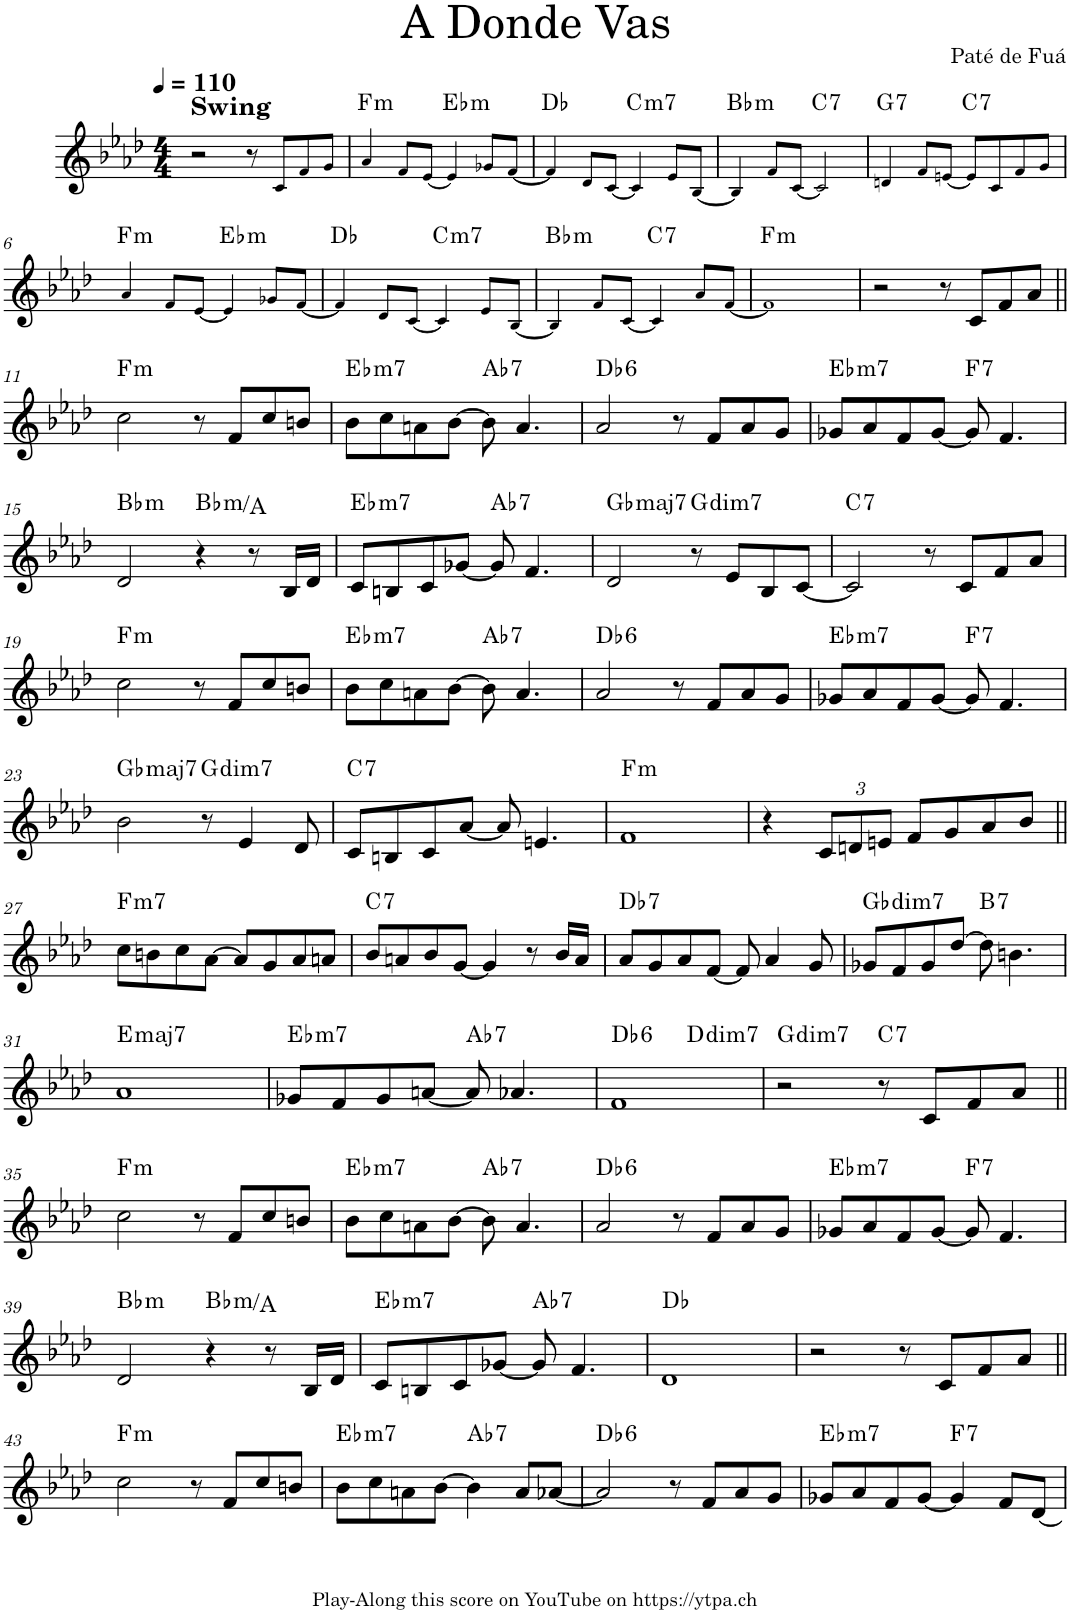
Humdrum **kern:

**kern	**harte
*part1	*part1
*staff1	*
*I"Piano	*
*I'Pno.	*
*clefG2	*
*k[b-e-a-d-]	*
*M4/4	*
*MM110	*
=1	=1
!LO:TX:a:B:t=Swing	!
2r	.
8r	.
8c!/L	.
8f!/	.
8g!/J	.
=2	=2
!	!LO:H:kt=m
4a-!/	F:min
8f!/L	.
[8e-!/J	.
!	!LO:H:kt=m
4e-!/]	Eb:min
8g-X!/L	.
[8f!/J	.
=3	=3
4f!/]	Db:maj
8d-!/L	.
[8c!/J	.
!	!LO:H:kt=m7
4c!/]	C:min7
8e-!/L	.
[8B-!/J	.
=4	=4
!	!LO:H:kt=m
4B-!/]	Bb:min
8f!/L	.
[8c!/J	.
!	!LO:H:kt=7
2c!/]	C:7
=5	=5
!	!LO:H:kt=7
4dn!/	G:7
8f!/L	.
[8en!/J	.
!	!LO:H:kt=7
8e!/L]	C:7
8c!/	.
8f!/	.
8g!/J	.
!!LO:LB:g=z
=6	=6
!	!LO:H:kt=m
4a-!/	F:min
8f!/L	.
[8e-!/J	.
!	!LO:H:kt=m
4e-!/]	Eb:min
8g-X!/L	.
[8f!/J	.
=7	=7
4f!/]	Db:maj
8d-!/L	.
[8c!/J	.
!	!LO:H:kt=m7
4c!/]	C:min7
8e-!/L	.
[8B-!/J	.
=8	=8
!	!LO:H:kt=m
4B-!/]	Bb:min
8f!/L	.
[8c!/J	.
!	!LO:H:kt=7
4c!/]	C:7
8a-!/L	.
[8f!/J	.
=9	=9
!	!LO:H:kt=m
1f!]	F:min
=10	=10
2r	.
8r	.
8c/L	.
8f/	.
8a-/J	.
!!LO:LB:g=z
=11||	=11||
!	!LO:H:kt=m
2cc\	F:min
8r	.
8f/L	.
8cc/	.
8bn/J	.
=12	=12
!	!LO:H:kt=m7
8b-\L	Eb:min7
8cc\	.
8an\	.
[8b-\J	.
!	!LO:H:kt=7
8b-\]	Ab:7
4.a/	.
=13	=13
!	!LO:H:kt=6
2a-/	Db:maj6
8r	.
8f/L	.
8a-/	.
8g/J	.
=14	=14
!	!LO:H:kt=m7
8g-X/L	Eb:min7
8a-/	.
8f/	.
[8g-/J	.
!	!LO:H:kt=7
8g-/]	F:7
4.f/	.
!!LO:LB:g=z
=15	=15
!	!LO:H:kt=m
2d-/	Bb:min
!	!LO:H:kt=m
4r	Bb:min/7
8r	.
16B-/LL	.
16d-/JJ	.
=16	=16
!	!LO:H:kt=m7
8c/L	Eb:min7
8Bn/	.
8c/	.
[8g-X/J	.
!	!LO:H:kt=7
8g-/]	Ab:7
4.f/	.
=17	=17
!	!LO:H:kt=maj7
2d-/	Gb:maj7
!	!LO:H:kt=dim7
8r	G:dim7
8e-/L	.
8B-/	.
[8c/J	.
=18	=18
!	!LO:H:kt=7
2c/]	C:7
8r	.
8c/L	.
8f/	.
8a-/J	.
!!LO:LB:g=z
=19	=19
!	!LO:H:kt=m
2cc\	F:min
8r	.
8f/L	.
8cc/	.
8bn/J	.
=20	=20
!	!LO:H:kt=m7
8b-\L	Eb:min7
8cc\	.
8an\	.
[8b-\J	.
!	!LO:H:kt=7
8b-\]	Ab:7
4.a/	.
=21	=21
!	!LO:H:kt=6
2a-/	Db:maj6
8r	.
8f/L	.
8a-/	.
8g/J	.
=22	=22
!	!LO:H:kt=m7
8g-X/L	Eb:min7
8a-/	.
8f/	.
[8g-/J	.
!	!LO:H:kt=7
8g-/]	F:7
4.f/	.
!!LO:LB:g=z
=23	=23
!	!LO:H:kt=maj7
2b-\	Gb:maj7
!	!LO:H:kt=dim7
8r	G:dim7
4e-/	.
8d-/	.
=24	=24
!	!LO:H:kt=7
8c/L	C:7
8Bn/	.
8c/	.
[8a-/J	.
8a-/]	.
4.en/	.
=25	=25
!	!LO:H:kt=m
1f	F:min
=26	=26
4r	.
*Xbrackettup	*
12c/L	.
12dn/	.
12en/J	.
8f/L	.
8g/	.
8a-/	.
8b-/J	.
!!LO:LB:g=z
=27||	=27||
!	!LO:H:kt=m7
8cc\L	F:min7
8bn\	.
8cc\	.
[8a-\J	.
8a-/L]	.
8g/	.
8a-/	.
8an/J	.
=28	=28
!	!LO:H:kt=7
8b-/L	C:7
8an/	.
8b-/	.
[8g/J	.
4g/]	.
8r	.
16b-/LL	.
16a/JJ	.
=29	=29
!	!LO:H:kt=7
8a-/L	Db:7
8g/	.
8a-/	.
[8f/J	.
8f/]	.
4a-/	.
8g/	.
=30	=30
!	!LO:H:kt=dim7
8g-X/L	Gb:dim7
8f/	.
8g-/	.
[8dd-/J	.
!	!LO:H:kt=7
8dd-\]	B:7
4.bn\	.
!!LO:LB:g=z
=31	=31
!	!LO:H:kt=maj7
1a-	E:maj7
=32	=32
!	!LO:H:kt=m7
8g-X/L	Eb:min7
8f/	.
8g-/	.
[8an/J	.
!	!LO:H:kt=7
8a/]	Ab:7
4.a-X/	.
=33	=33
!	!LO:H:kt=6
*^	*
1f	2ryy	Db:maj6
!	!	!LO:H:kt=dim7
.	2ryy	D:dim7
=34	=34	=34
!	!	!LO:H:kt=dim7
*v	*v	*
2r	G:dim7
!	!LO:H:kt=7
8r	C:7
8c/L	.
8f/	.
8a-/J	.
!!LO:LB:g=z
=35||	=35||
!	!LO:H:kt=m
2cc\	F:min
8r	.
8f/L	.
8cc/	.
8bn/J	.
=36	=36
!	!LO:H:kt=m7
8b-\L	Eb:min7
8cc\	.
8an\	.
[8b-\J	.
!	!LO:H:kt=7
8b-\]	Ab:7
4.a/	.
=37	=37
!	!LO:H:kt=6
2a-/	Db:maj6
8r	.
8f/L	.
8a-/	.
8g/J	.
=38	=38
!	!LO:H:kt=m7
8g-X/L	Eb:min7
8a-/	.
8f/	.
[8g-/J	.
!	!LO:H:kt=7
8g-/]	F:7
4.f/	.
!!LO:LB:g=z
=39	=39
!	!LO:H:kt=m
2d-/	Bb:min
!	!LO:H:kt=m
4r	Bb:min/7
8r	.
16B-/LL	.
16d-/JJ	.
=40	=40
!	!LO:H:kt=m7
8c/L	Eb:min7
8Bn/	.
8c/	.
[8g-X/J	.
!	!LO:H:kt=7
8g-/]	Ab:7
4.f/	.
=41	=41
1d-	Db:maj
=42	=42
2r	.
8r	.
8c/L	.
8f/	.
8a-/J	.
!!LO:LB:g=z
=43||	=43||
!	!LO:H:kt=m
2cc\	F:min
8r	.
8f/L	.
8cc/	.
8bn/J	.
=44	=44
!	!LO:H:kt=m7
8b-\L	Eb:min7
8cc\	.
8an\	.
[8b-\J	.
!	!LO:H:kt=7
4b-\]	Ab:7
8a/L	.
[8a-X/J	.
=45	=45
!	!LO:H:kt=6
2a-/]	Db:maj6
8r	.
8f/L	.
8a-/	.
8g/J	.
=46	=46
!	!LO:H:kt=m7
8g-X/L	Eb:min7
8a-/	.
8f/	.
[8g-/J	.
!	!LO:H:kt=7
4g-/]	F:7
8f/L	.
[8d-/J	.
=	=
*-	*-
